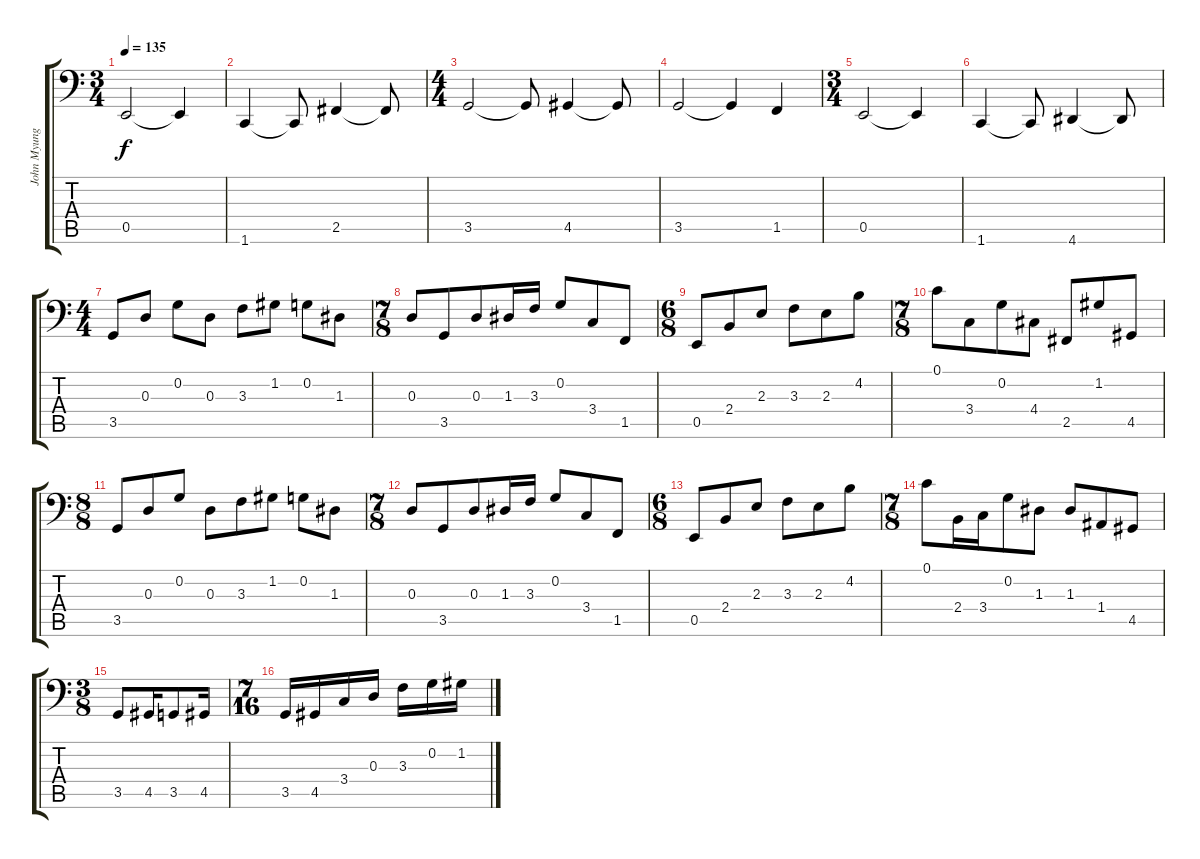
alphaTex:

\track ("John Myung Bass" "John Myung") {instrument electricbasspick}
\staff {score tabs}
\tuning (C3 G2 D2 A1 E1 B0) {hide}
\ts (3 4)
\tempo 135
\clef f4
\ks c
0.5.2{dy f} 0.5{t}.4 |
1.6.4 1.6{t}.8 2.5.4 2.5{t}.8 |
\ts (4 4)
3.5.2 3.5{t}.8 4.5.4 4.5{t}.8 |
3.5.2 3.5{t}.4 1.5.4 |
\ts (3 4)
0.5.2 0.5{t}.4 |
1.6.4 1.6{t}.8 4.6.4 4.6{t}.8 |
\ts (4 4)
3.5.8 0.3.8 0.2.8 0.3.8 3.3.8 1.2.8 0.2.8 1.3.8 |
\ts (7 8)
0.3.8 3.5.8 0.3.8 1.3.16 3.3.16 0.2.8 3.4.8 1.5.8 |
\ts (6 8)
0.5.8 2.4.8 2.3.8 3.3.8 2.3.8 4.2.8 |
\ts (7 8)
0.1.8 3.4.8 0.2.8 4.4.8 2.5.8 1.2.8 4.5.8 |
\ts (8 8)
3.5.8 0.3.8 0.2.8 0.3.8 3.3.8 1.2.8 0.2.8 1.3.8 |
\ts (7 8)
0.3.8 3.5.8 0.3.8 1.3.16 3.3.16 0.2.8 3.4.8 1.5.8 |
\ts (6 8)
0.5.8 2.4.8 2.3.8 3.3.8 2.3.8 4.2.8 |
\ts (7 8)
0.1.8 2.4.16 3.4.16 0.2.8 1.3.8 1.3.8 1.4.8 4.5.8 |
\ts (3 8)
3.5.8{volume 12} 4.5.16 3.5.8 4.5.16 |
\ts (7 16)
3.5.16 4.5.16 3.4.16 0.3.16 3.3.16 0.2.16 1.2.16
